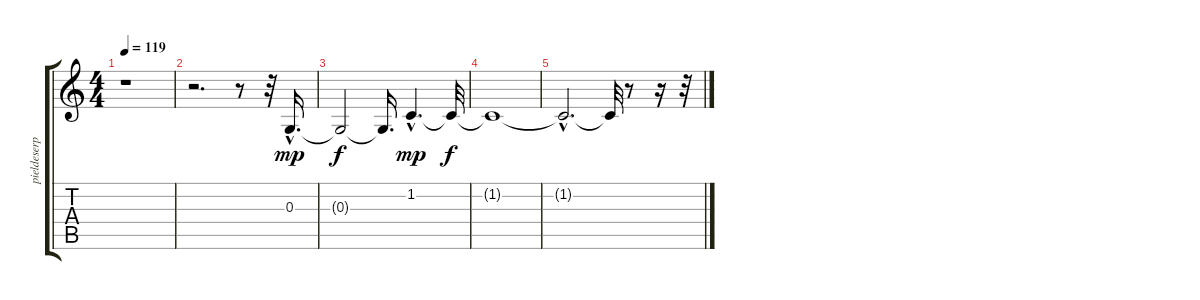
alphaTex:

\track ("pieldeserpiente@yahoo.es" "pieldeserp") {instrument applause}
\staff {score tabs}
\tuning (E4 B3 G3 D3 A2 E2) {hide}
\ts (4 4)
\tempo 119
\clef g2
\ks c
r.1{dy mp} |
r.2{d} r.8 r.32 0.3{hac}.16{d} |
0.3{t}.2{dy f} 0.3{t}.16{d} 1.2{hac}.4{d dy mp} 1.2{t}.32{dy f} |
1.2{t}.1 |
1.2{hac t}.2{d} 1.2{t}.32 r.8 r.16 r.32
